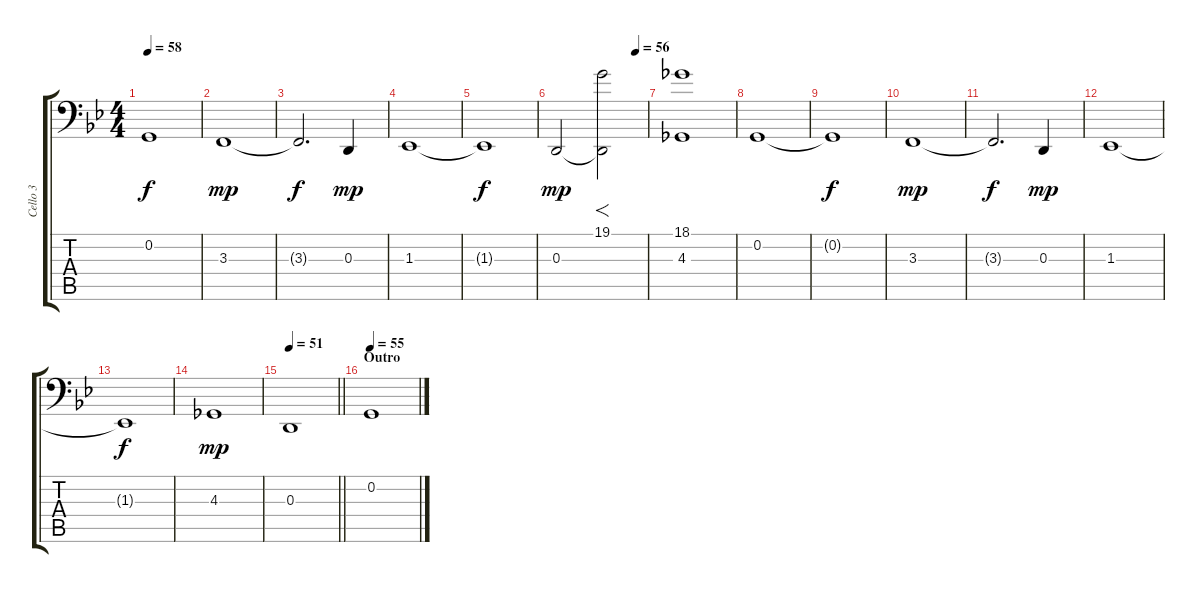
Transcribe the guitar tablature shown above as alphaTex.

\track ("Cello 3" "Cello 3") {instrument cello}
\staff {score tabs}
\tuning (C3 G2 D2 A1 E1 B0) {hide}
\ts (4 4)
\tempo 58
\clef f4
\ks bb
0.2{t}.1{dy f} |
3.3.1{dy mp} |
3.3{t}.2{d dy f} 0.3.4{dy mp} |
1.3.1 |
1.3{t}.1{dy f} |
\tempo (56 0.875)
0.3.2{dy mp} (19.1 0.3{t}).2{f} |
(18.1 4.3).1 |
0.2.1 |
0.2{t}.1{dy f} |
3.3.1{dy mp} |
3.3{t}.2{d dy f} 0.3.4{dy mp} |
1.3.1 |
1.3{t}.1{dy f} |
4.3.1{dy mp} |
\tempo 51
\barLineRight lightlight
0.3.1 |
\section ("" "Outro")
\tempo 55
0.2.1
